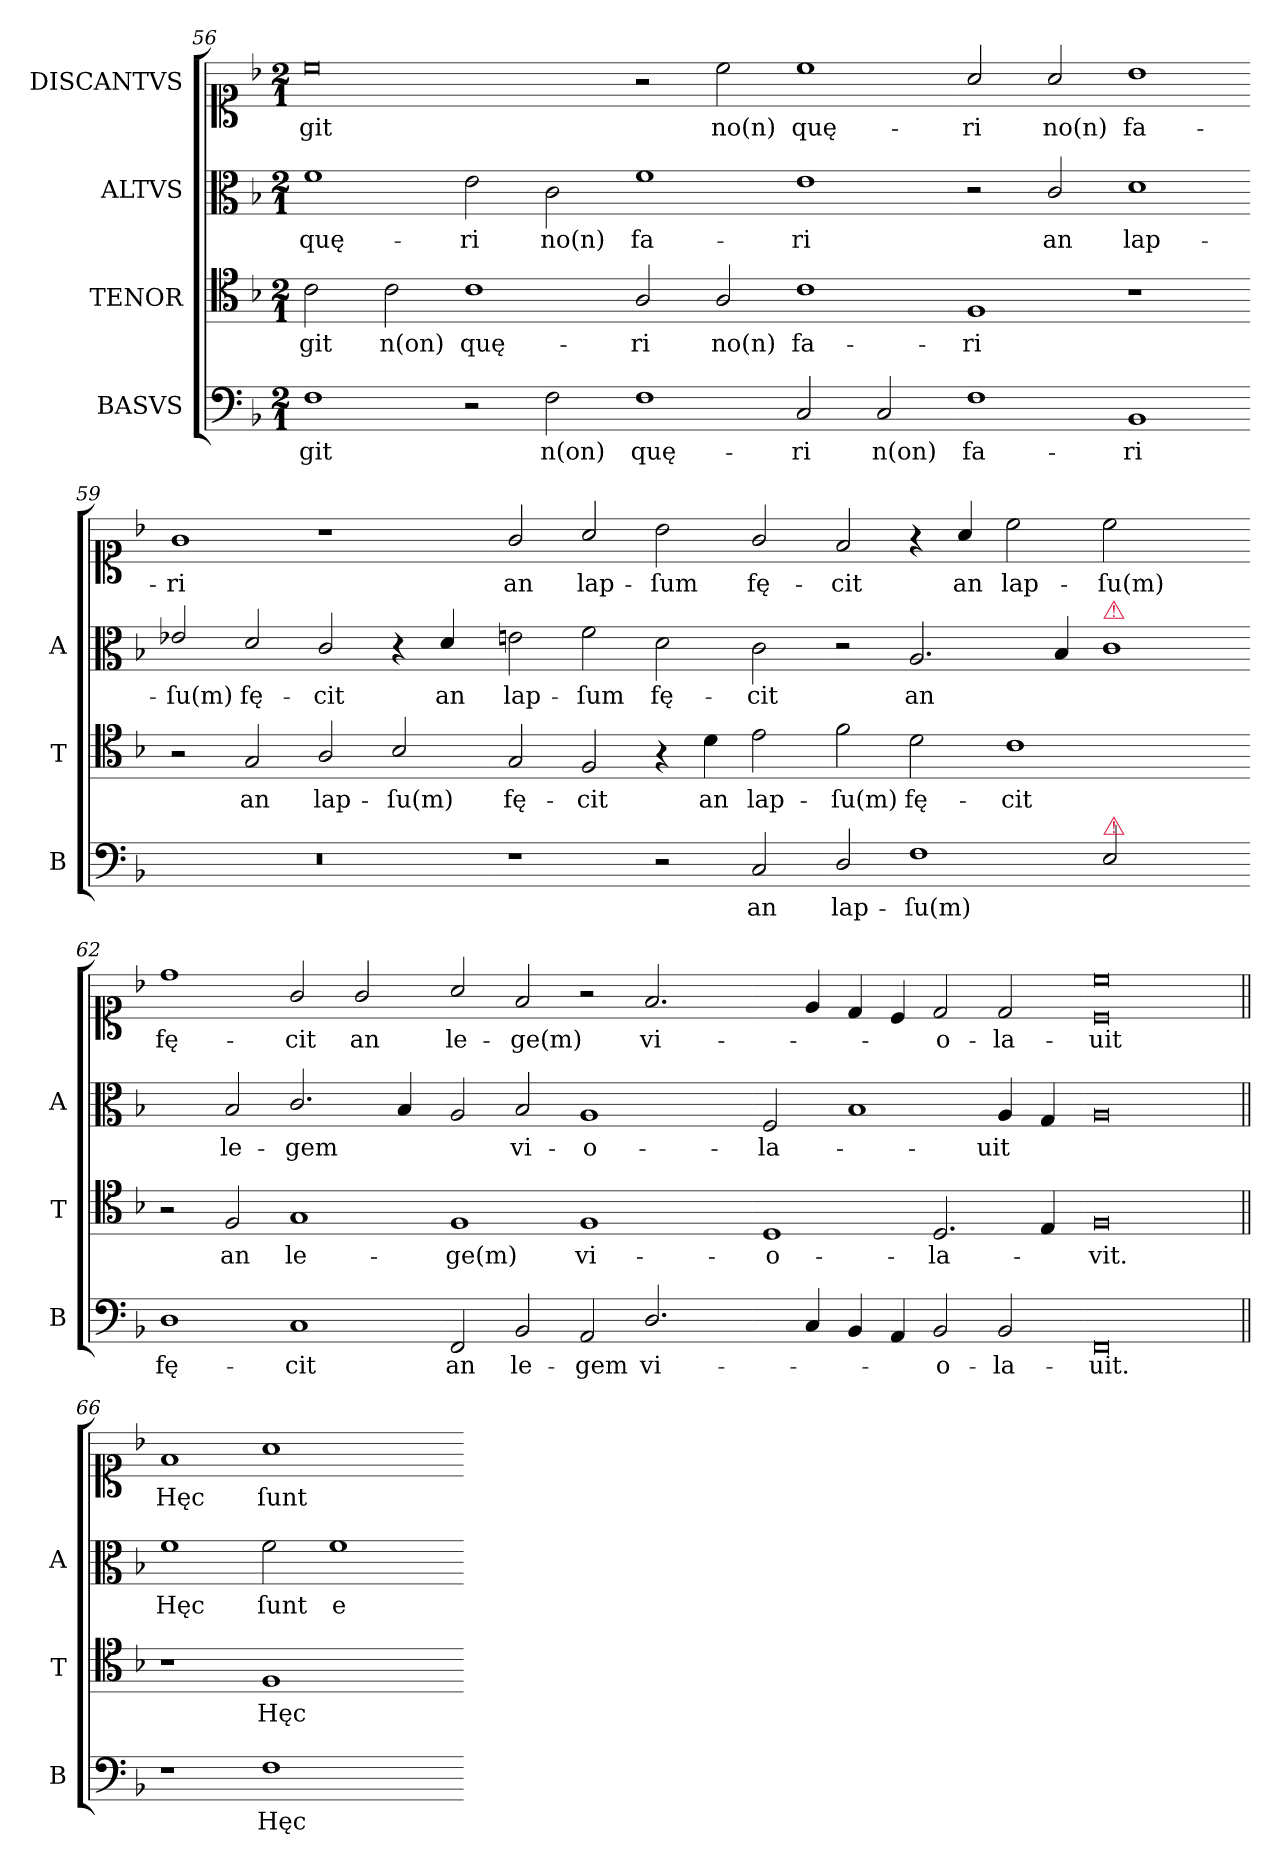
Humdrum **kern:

**kern	**text	**kern	**text	**kern	**text	**kern	**text
*part4	*part4	*part3	*part3	*part2	*part2	*part1	*part1
*staff4	*staff4	*staff3	*staff3	*staff2	*staff2	*staff1	*staff1
*I"BASVS	*	*I"TENOR	*	*I"ALTVS	*	*I"DISCANTVS	*
*I'B	*	*I'T	*	*I'A	*	*	*
*clefF4	*	*clefC4	*	*clefC3	*	*clefC1	*
*k[b-]	*	*k[b-]	*	*k[b-]	*	*k[b-]	*
*M2/1	*	*M2/1	*	*M2/1	*	*M2/1	*
=56	=56	=56	=56	=56	=56	=56	=56
1F	-git	2c\	-git	1f	quę-	0cc	-git
.	.	2c\	n(on)	.	.	.	.
2r	.	1c	quę-	2e\	-ri	.	.
2F\	n(on)	.	.	2c\	no(n)	.	.
=57-	=57-	=57-	=57-	=57-	=57-	=57-	=57-
1F	quę-	2A/	-ri	1f	fa-	2r	.
.	.	2A/	no(n)	.	.	2cc\	no(n)
2C/	-ri	1c	fa-	1e	-ri	1cc	quę-
2C/	n(on)	.	.	.	.	.	.
=58-	=58-	=58-	=58-	=58-	=58-	=58-	=58-
1F	fa-	1F	-ri	2r	.	2a/	-ri
.	.	.	.	2c/	an	2a/	no(n)
1BB-	-ri	1r	.	1d	lap-	1b-	fa-
=59-	=59-	=59-	=59-	=59-	=59-	=59-	=59-
0r	.	2r	.	2e-X/	-ſu(m)	1g	-ri
.	.	2G/	an	2d/	fę-	.	.
.	.	2A/	lap-	2c/	-cit	1r	.
.	.	2B-/	-ſu(m)	4r	.	.	.
!	!	!	!	!	!LO:LY:i	!	!
.	.	.	.	4d/	an	.	.
=60-	=60-	=60-	=60-	=60-	=60-	=60-	=60-
!	!	!	!	!	!LO:LY:i	!	!
1r	.	2G/	fę-	2en\	lap-	2g/	an
!	!	!	!	!	!LO:LY:i	!	!
.	.	2F/	-cit	2f\	-ſum	2a/	lap-
!	!	!	!	!	!LO:LY:i	!	!
2r	.	4r	.	2d\	fę-	2b-\	-ſum
!	!	!	!LO:LY:i	!	!	!	!
.	.	4d\	an	.	.	.	.
!	!	!	!LO:LY:i	!	!LO:LY:i	!	!
2C/	an	2e\	lap-	2c\	-cit	2g/	fę-
=61-	=61-	=61-	=61-	=61-	=61-	=61-	=61-
!	!	!	!LO:LY:i	!	!	!	!
2D/	lap-	2f\	-ſu(m)	2r	.	2f/	-cit
!	!	!	!LO:LY:i	!	!	!	!
1F	-ſu(m)	2d\	fę-	2.A/	an	4r	.
.	.	.	.	.	.	4a/	an
!	!	!	!LO:LY:i	!	!	!	!
.	.	1c	-cit	.	.	2cc\	lap-
.	.	.	.	4B-/	.	.	.
!	!	!	!	!LO:TX:a:color=crimson:t=⚠	!	!	!
!LO:TX:a:color=crimson:t=⚠	!	!	!	!	!	!	!
2E/	.	.	.	1c\	.	2cc\	-ſu(m)
2ryy	.	2ryy	.	.	.	2ryy	.
=62-	=62-	=62-	=62-	=62-	=62-	=62-	=62-
1D	fę-	2r	.	2ryy	.	1dd	fę-
.	.	2F/	an	2B-/	le-	.	.
1C	-cit	1G	le-	2.c/	-gem	2g/	-cit
.	.	.	.	.	.	2g/	an
.	.	.	.	4B-/	.	.	.
=63-	=63-	=63-	=63-	=63-	=63-	=63-	=63-
2FF/	an	1F	-ge(m)	2A/	.	2a/	le-
2BB-/	le-	.	.	2B-/	vi-	2f/	-ge(m)
2AA/	-gem	1F	vi-	1A	-o-	2r	.
2.D/	vi-	.	.	.	.	2.f/	vi-
.	.	4ryy	.	4ryy	.	.	.
=64-	=64-	=64-	=64-	=64-	=64-	=64-	=64-
4ryy	.	1D	-o-	2F/	-la-	4ryy	.
4C/	.	.	.	.	.	4e/	.
4BB-/	.	.	.	1B-	.	4d/	.
4AA/	.	.	.	.	.	4c/	.
2BB-/	-o-	2.D/	-la-	.	.	2d/	-o-
2BB-/	-la-	.	.	4A/	-uit	2d/	-la-
.	.	4E/	.	4G/	.	.	.
=65-	=65-	=65-	=65-	=65-	=65-	=65-	=65-
0FF	-uit.	0F	-vit.	0A	.	0c\ 0cc\	-uit
=66||	=66||	=66||	=66||	=66||	=66||	=66||	=66||
1r	.	1r	.	1f	Hęc	1f	Hęc
1F	Hęc	1F	Hęc	2f\	ſunt	1a	ſunt
.	.	.	.	1f\	e-	.	.
2ryy	.	2ryy	.	.	.	2ryy	.
=-	=-	=-	=-	=-	=-	=-	=-
*-	*-	*-	*-	*-	*-	*-	*-
